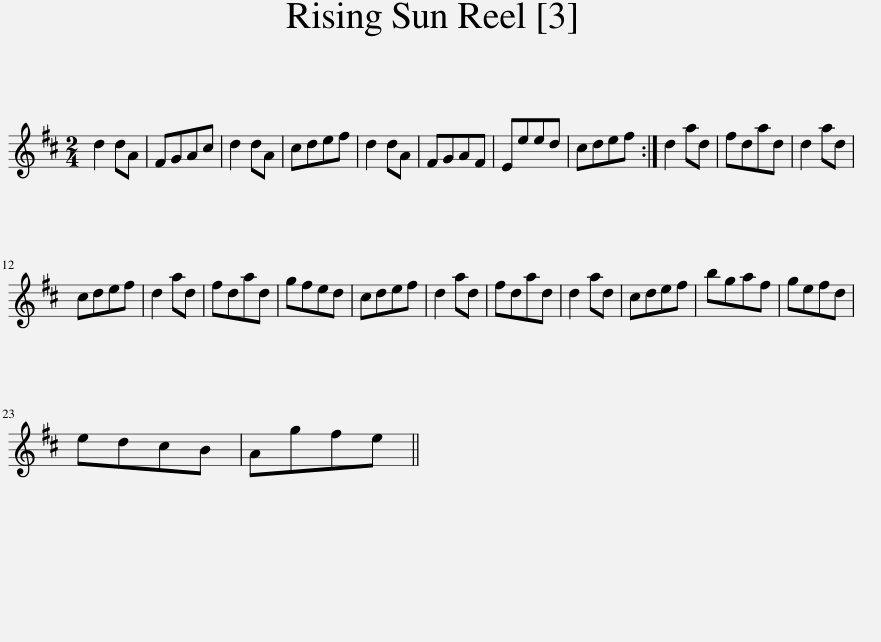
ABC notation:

X:1
L:1/8
M:2/4
I:linebreak $
K:D
V:1 treble
V:1
 d2 dA | FGAc | d2 dA | cdef | d2 dA | %5
 FGAF | Eeed | cdef :| d2 ad | fdad | %10
 d2 ad |$ cdef | d2 ad | fdad | gfed | %15
 cdef | d2 ad | fdad | d2 ad | cdef | %20
 bgaf | gefd |$ edcB | Agfe || %24
